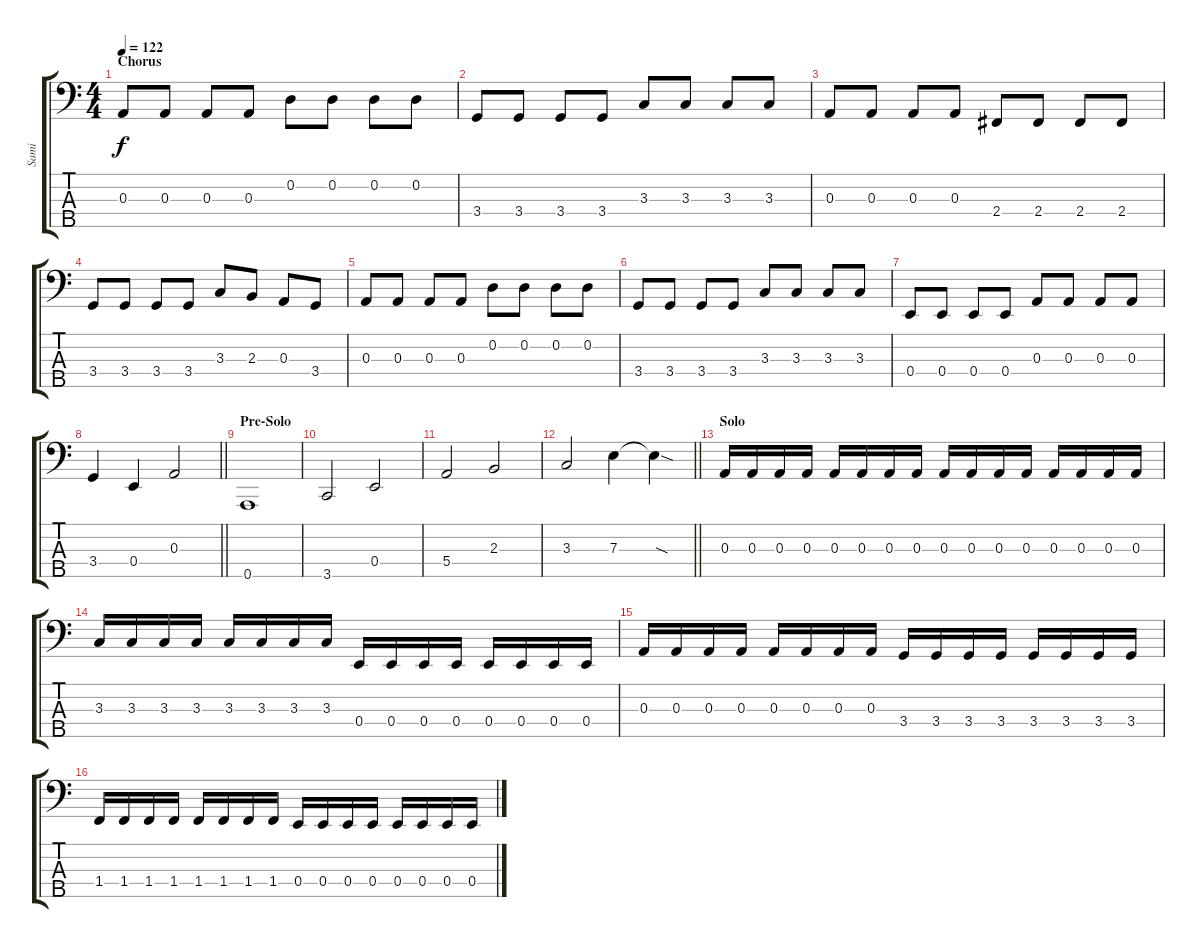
\track ("Sami" "Sami") {instrument electricbassfinger}
\staff {score tabs}
\tuning (G2 D2 A1 E1 A0) {hide}
\ts (4 4)
\section ("" "Chorus")
\tempo 122
\clef f4
\ks c
0.3.8{dy f} 0.3.8 0.3.8 0.3.8 0.2.8 0.2.8 0.2.8 0.2.8 |
3.4.8 3.4.8 3.4.8 3.4.8 3.3.8 3.3.8 3.3.8 3.3.8 |
0.3.8 0.3.8 0.3.8 0.3.8 2.4.8 2.4.8 2.4.8 2.4.8 |
3.4.8 3.4.8 3.4.8 3.4.8 3.3.8 2.3.8 0.3.8 3.4.8 |
0.3.8 0.3.8 0.3.8 0.3.8 0.2.8 0.2.8 0.2.8 0.2.8 |
3.4.8 3.4.8 3.4.8 3.4.8 3.3.8 3.3.8 3.3.8 3.3.8 |
0.4.8 0.4.8 0.4.8 0.4.8 0.3.8 0.3.8 0.3.8 0.3.8 |
\barLineRight lightlight
3.4.4 0.4.4 0.3.2 |
\section ("" "Pre-Solo")
0.5.1 |
3.5.2 0.4.2 |
5.4.2 2.3.2 |
\barLineRight lightlight
3.3.2 7.3.4 7.3{sod t}.4 |
\section ("" "Solo")
0.3.16 0.3.16 0.3.16 0.3.16 0.3.16 0.3.16 0.3.16 0.3.16 0.3.16 0.3.16 0.3.16 0.3.16 0.3.16 0.3.16 0.3.16 0.3.16 |
3.3.16 3.3.16 3.3.16 3.3.16 3.3.16 3.3.16 3.3.16 3.3.16 0.4.16 0.4.16 0.4.16 0.4.16 0.4.16 0.4.16 0.4.16 0.4.16 |
0.3.16 0.3.16 0.3.16 0.3.16 0.3.16 0.3.16 0.3.16 0.3.16 3.4.16 3.4.16 3.4.16 3.4.16 3.4.16 3.4.16 3.4.16 3.4.16 |
1.4.16 1.4.16 1.4.16 1.4.16 1.4.16 1.4.16 1.4.16 1.4.16 0.4.16 0.4.16 0.4.16 0.4.16 0.4.16 0.4.16 0.4.16 0.4.16
